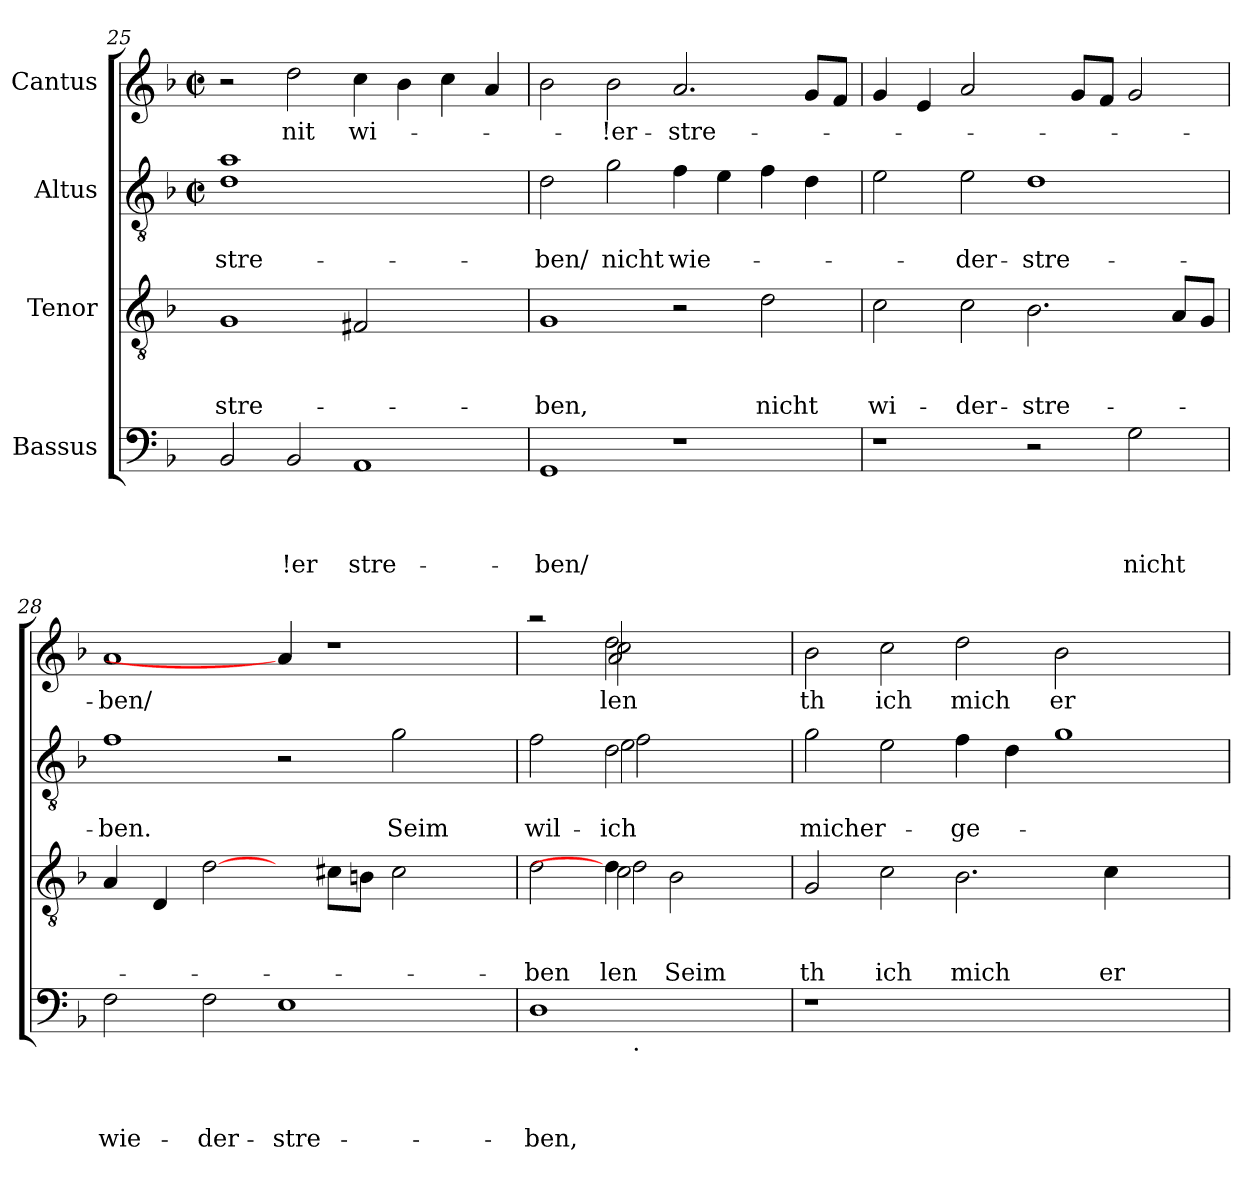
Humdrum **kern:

**kern	**text	**text	**text	**text	**kern	**text	**text	**text	**kern	**text	**text	**kern	**text
*part4	*part4	*part4	*part4	*part4	*part3	*part3	*part3	*part3	*part2	*part2	*part2	*part1	*part1
*staff4	*staff4	*staff4	*staff4	*staff4	*staff3	*staff3	*staff3	*staff3	*staff2	*staff2	*staff2	*staff1	*staff1
*I"Bassus	*	*	*	*	*I"Tenor	*	*	*	*I"Altus	*	*	*I"Cantus	*
*clefF4	*	*	*	*	*clefGv2	*	*	*	*clefGv2	*	*	*clefG2	*
*k[b-]	*	*	*	*	*k[b-]	*	*	*	*k[b-]	*	*	*k[b-]	*
*F:	*	*	*	*	*F:	*	*	*	*F:	*	*	*F:	*
*	*	*	*	*	*	*	*	*	*M2/2	*	*	*M2/2	*
*	*	*	*	*	*	*	*	*	*met(c|)	*	*	*met(c|)	*
=25	=25	=25	=25	=25	=25	=25	=25	=25	=25	=25	=25	=25	=25
!	!	!	!	!	!	!	!	!LO:LY:b	!	!	!LO:LY:b	!	!
2BB-/	.	.	.	.	1G	.	.	-stre-	1d 1a	.	stre-	2r	.
!	!	!	!	!LO:LY:b	!	!	!	!	!	!	!	!	!LO:LY:b
2BB-/	.	.	.	-!er	.	.	.	.	.	.	.	2dd\	nit
!	!	!	!	!LO:LY:b	!	!	!	!	!	!	!	!	!LO:LY:b
1AA	.	.	.	stre-	2F#X/	.	.	.	1ryy	.	.	4cc\	wi-
.	.	.	.	.	.	.	.	.	.	.	.	4b-\	.
.	.	.	.	.	2ryy	.	.	.	.	.	.	4cc\	.
.	.	.	.	.	.	.	.	.	.	.	.	4a/	.
=26	=26	=26	=26	=26	=26	=26	=26	=26	=26	=26	=26	=26	=26
!	!	!	!	!LO:LY:b	!	!	!	!LO:LY:b	!	!	!LO:LY:b	!	!
1GG	.	.	.	-ben/	1G	.	.	-ben,	2d\	.	-ben/	2b-\	.
!	!	!	!	!	!	!	!	!	!	!	!LO:LY:b	!	!LO:LY:b
.	.	.	.	.	.	.	.	.	2g\	.	nicht	2b-\	-!er-
!	!	!	!	!	!	!	!	!	!	!	!LO:LY:b	!	!LO:LY:b:rj
1r	.	.	.	.	2r	.	.	.	4f\	.	wie-	2.a/	-stre-
.	.	.	.	.	.	.	.	.	4e\	.	.	.	.
!	!	!	!	!	!	!	!	!LO:LY:b	!	!	!	!	!
.	.	.	.	.	2d\	.	.	nicht	4f\	.	.	.	.
.	.	.	.	.	.	.	.	.	4d\	.	.	8g/L	.
.	.	.	.	.	.	.	.	.	.	.	.	8f/J	.
!!LO:LB:g=z
=27	=27	=27	=27	=27	=27	=27	=27	=27	=27	=27	=27	=27	=27
!	!	!	!	!	!	!	!	!LO:LY:b	!	!	!	!	!
1r	.	.	.	.	2c\	.	.	wi-	2e\	.	.	4g/	.
.	.	.	.	.	.	.	.	.	.	.	.	4e/	.
!	!	!	!	!	!	!	!	!LO:LY:b	!	!	!LO:LY:b	!	!
.	.	.	.	.	2c\	.	.	-der-	2e\	.	-der-	[2a/	.
!	!	!	!	!	!	!	!	!LO:LY:b:rj	!	!	!LO:LY:b:rj	!	!
2r	.	.	.	.	2.B-\	.	.	-stre-	1d	.	-stre-	4ryy	.
.	.	.	.	.	.	.	.	.	.	.	.	8g/L	.
.	.	.	.	.	.	.	.	.	.	.	.	8f/J	.
!	!	!	!	!LO:LY:b	!	!	!	!	!	!	!	!	!
2G\	.	.	.	nicht	.	.	.	.	.	.	.	2g/	.
.	.	.	.	.	8A/L	.	.	.	.	.	.	.	.
.	.	.	.	.	8G/J	.	.	.	.	.	.	.	.
=28	=28	=28	=28	=28	=28	=28	=28	=28	=28	=28	=28	=28	=28
!	!	!	!	!LO:LY:b	!	!	!	!	!	!	!LO:LY:b	!	!LO:LY:b
2F\	.	.	.	wie-	4A/	.	.	.	1f	.	-ben.	1a	-ben/
.	.	.	.	.	4D/	.	.	.	.	.	.	.	.
!	!	!	!	!LO:LY:b	!	!	!	!	!	!	!	!	!
2F\	.	.	.	-der-	[2d\	.	.	.	.	.	.	.	.
!	!	!	!	!LO:LY:b:rj	!	!	!	!	!	!	!	!	!
1E	.	.	.	-stre-	4ryy	.	.	.	2r	.	.	4a/]	.
.	.	.	.	.	8c#X\L	.	.	.	.	.	.	1r	.
.	.	.	.	.	8Bn\J	.	.	.	.	.	.	.	.
!	!	!	!	!	!	!	!	!	!	!	!LO:LY:b	!	!
.	.	.	.	.	2c#\	.	.	.	2g\	.	Seim	.	.
4ryy	.	.	.	.	4ryy	.	.	.	4ryy	.	.	.	.
=29	=29	=29	=29	=29	=29	=29	=29	=29	=29	=29	=29	=29	=29
!	!	!	!	!LO:LY:b	!	!	!	!LO:LY:b	!	!	!LO:LY:b	!	!
*^	*	*	*	*	*^	*	*	*	*^	*	*	*^	*
*	*	*	*	*	*	*	*^	*	*	*	*	*^	*	*	*	*^	*
1D	2ryy	.	.	.	-ben,	2d\	2ryy	2ryy	.	.	-ben	2f\	2ryy	2ryy	.	wil-	2raa	2ryy	2ryy	.
!	!	!	!	!	!	!	!	!	!	!	!LO:LY:b	!	!	!	!	!	!	!	!	!
!	!	!	!	!	!	!	!	!	!	!	!LO:LY:b:rj	!	!	!	!	!LO:LY:b:rj	!	!	!	!
!	!	!	!	!	!	!	!	!	!	!	!	!	!	!	!	!LO:LY:b:rj	!	!	!	!
!	!	!	!	!	!	!	!	!	!	!	!	!	!	!	!	!LO:LY:b	!	!	!	!LO:LY:b
!	!	!	!	!	!	!	!	!	!	!	!	!	!	!	!	!	!	!	!	!LO:LY:b
!	!	!	!	!	!	!	!	!	!	!	!	!	!	!	!	!	!	!	!	!LO:LY:b:rj
.	16.ryy	.	.	.	.	4d\]	2c\	2d\	.	.	-len	2d\	2e\	2f\	.	ich	2dd\	2cc\	2a/	-len
!	!LO:TX:b:t=.	!	!	!	!	!	!	!	!	!	!	!	!	!	!	!	!	!	!	!
.	2ryy	.	.	.	.	.	.	.	.	.	.	.	.	.	.	.	.	.	.	.
!	!	!	!	!	!	!	!	!	!	!	!LO:LY:b	!	!	!	!	!	!	!	!	!
.	.	.	.	.	.	2B-\	.	.	.	.	Seim	.	.	.	.	.	.	.	.	.
4ryy	.	.	.	.	.	.	4ryy	4ryy	.	.	.	4ryy	4ryy	4ryy	.	.	4ryy	4ryy	4ryy	.
.	8ryy	.	.	.	.	.	.	.	.	.	.	.	.	.	.	.	.	.	.	.
.	32ryy	.	.	.	.	.	.	.	.	.	.	.	.	.	.	.	.	.	.	.
=30	=30	=30	=30	=30	=30	=30	=30	=30	=30	=30	=30	=30	=30	=30	=30	=30	=30	=30	=30	=30
!	!	!	!	!	!	!	!	!	!	!	!LO:LY:b:rj	!	!	!	!	!LO:LY:b	!	!	!	!LO:LY:b:rj
*v	*v	*	*	*	*	*	*	*	*	*	*	*v	*v	*v	*	*	*v	*v	*v	*
*	*	*	*	*	*v	*v	*v	*	*	*	*	*	*	*	*
1r	.	.	.	.	2G/	.	.	th	2g\	.	micher-	2b-\	th
!	!	!	!	!	!	!	!	!LO:LY:b	!	!	!	!	!LO:LY:b
.	.	.	.	.	2c\	.	.	ich	2e\	.	.	2cc\	ich
!	!	!	!	!	!	!	!	!LO:LY:b	!	!	!LO:LY:b	!	!LO:LY:b
1.ryy	.	.	.	.	2.B-\	.	.	mich	4f\	.	-ge-	2dd\	mich
.	.	.	.	.	.	.	.	.	4d\	.	.	.	.
!	!	!	!	!	!	!	!	!	!	!	!	!	!LO:LY:b
.	.	.	.	.	.	.	.	.	1g	.	.	2b-\	er-
!	!	!	!	!	!	!	!	!LO:LY:b	!	!	!	!	!
.	.	.	.	.	4c\	.	.	er-	.	.	.	.	.
.	.	.	.	.	2ryy	.	.	.	.	.	.	2ryy	.
=	=	=	=	=	=	=	=	=	=	=	=	=	=
*-	*-	*-	*-	*-	*-	*-	*-	*-	*-	*-	*-	*-	*-
